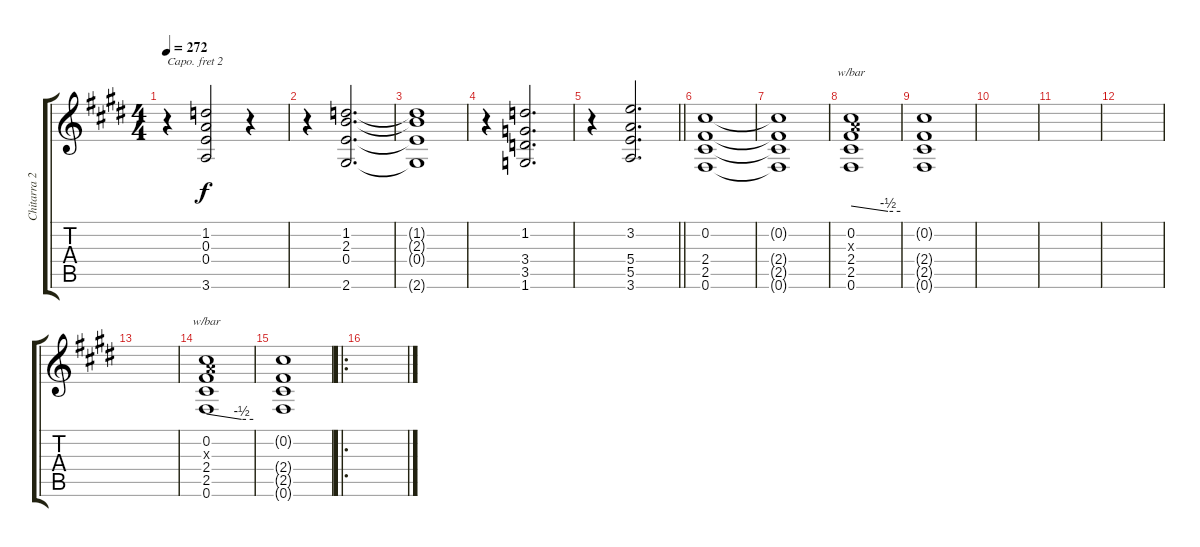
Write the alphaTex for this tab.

\track ("Chitarra 2" "Chitarra 2") {instrument acousticguitarsteel}
\staff {score tabs}
\capo 2
\tuning (E4 B3 G3 D3 A2 E2) {hide}
\ts (4 4)
\tempo 272
\clef g2
\ks e
r.4{dy f} (1.2 0.3 0.4 3.6).2 r.4 |
r.4 (1.2 2.3 0.4 2.6).2{d} |
(1.2{t} 2.3{t} 0.4{t} 2.6{t}).1 |
r.4 (1.2 3.4 3.5 1.6).2{d} |
\barLineRight lightlight
r.4 (3.2 5.4 5.5 3.6).2{d} |
(0.2 2.4 2.5 0.6).1 |
(0.2{t} 2.4{t} 2.5{t} 0.6{t}).1 |
(0.2 0.3{x} 2.4 2.5 0.6).1{tbe (custom default 0 0 45 -2 60 -2)} |
(0.2{t} 2.4{t} 2.5{t} 0.6{t}).1 |
|
|
|
|
(0.2 0.3{x} 2.4 2.5 0.6).1{tbe (custom default 0 0 45 -2 60 -2)} |
(0.2{t} 2.4{t} 2.5{t} 0.6{t}).1 |
\ro
